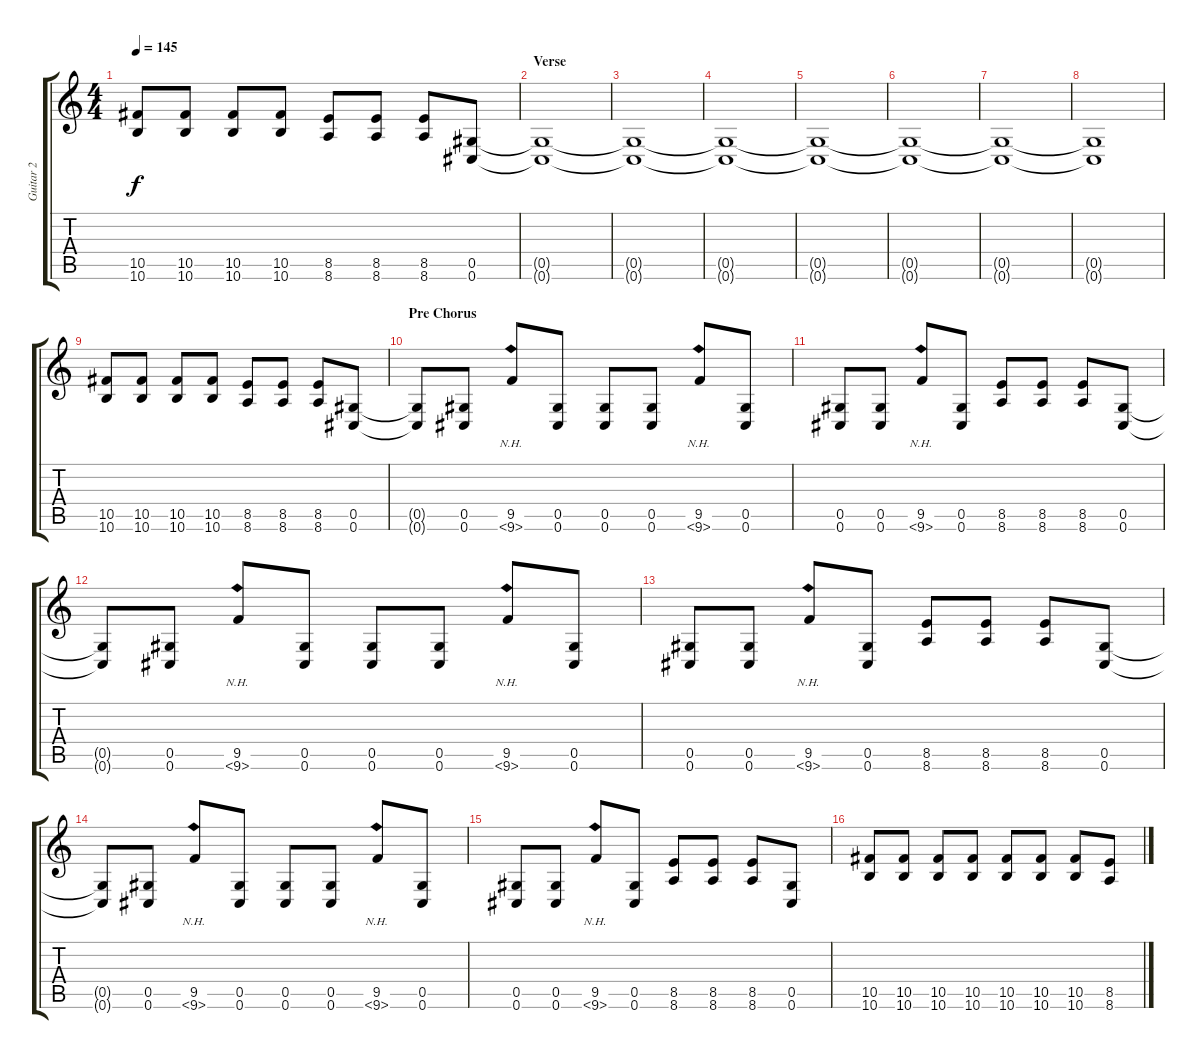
\track ("Guitar 2" "Guitar 2") {instrument distortionguitar}
\staff {score tabs}
\tuning (Eb4 Bb3 Gb3 Db3 Ab2 Db2) {hide}
\ts (4 4)
\tempo 145
\clef g2
\ks c
(10.5 10.6).8{dy f} (10.5 10.6).8 (10.5 10.6).8 (10.5 10.6).8 (8.5 8.6).8 (8.5 8.6).8 (8.5 8.6).8 (0.5 0.6).8{volume 0} |
\section ("" "Verse")
(0.5{t} 0.6{t}).1 |
(0.5{t} 0.6{t}).1 |
(0.5{t} 0.6{t}).1 |
(0.5{t} 0.6{t}).1 |
(0.5{t} 0.6{t}).1 |
(0.5{t} 0.6{t}).1 |
(0.5{t} 0.6{t}).1 |
(10.5 10.6).8{volume 13} (10.5 10.6).8 (10.5 10.6).8 (10.5 10.6).8 (8.5 8.6).8 (8.5 8.6).8 (8.5 8.6).8 (0.5 0.6).8 |
\section ("" "Pre Chorus")
(0.5{t} 0.6{t}).8 (0.5 0.6).8 (9.5 9.6{nh}).8 (0.5 0.6).8 (0.5 0.6).8 (0.5 0.6).8 (9.5 9.6{nh}).8 (0.5 0.6).8 |
(0.5 0.6).8 (0.5 0.6).8 (9.5 9.6{nh}).8 (0.5 0.6).8 (8.5 8.6).8 (8.5 8.6).8 (8.5 8.6).8 (0.5 0.6).8 |
(0.5{t} 0.6{t}).8 (0.5 0.6).8 (9.5 9.6{nh}).8 (0.5 0.6).8 (0.5 0.6).8 (0.5 0.6).8 (9.5 9.6{nh}).8 (0.5 0.6).8 |
(0.5 0.6).8 (0.5 0.6).8 (9.5 9.6{nh}).8 (0.5 0.6).8 (8.5 8.6).8 (8.5 8.6).8 (8.5 8.6).8 (0.5 0.6).8 |
(0.5{t} 0.6{t}).8 (0.5 0.6).8 (9.5 9.6{nh}).8 (0.5 0.6).8 (0.5 0.6).8 (0.5 0.6).8 (9.5 9.6{nh}).8 (0.5 0.6).8 |
(0.5 0.6).8 (0.5 0.6).8 (9.5 9.6{nh}).8 (0.5 0.6).8 (8.5 8.6).8 (8.5 8.6).8 (8.5 8.6).8 (0.5 0.6).8 |
(10.5 10.6).8 (10.5 10.6).8 (10.5 10.6).8 (10.5 10.6).8 (10.5 10.6).8 (10.5 10.6).8 (10.5 10.6).8 (8.5 8.6).8
